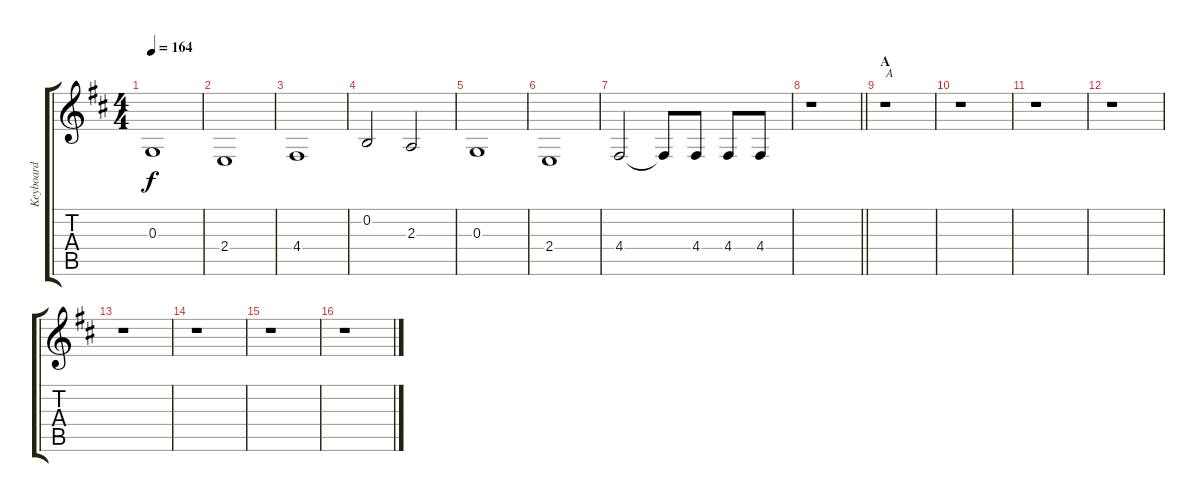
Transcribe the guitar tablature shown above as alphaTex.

\track ("Keyboard" "Keyboard") {instrument acousticgrandpiano}
\staff {score tabs}
\tuning (E4 B3 G3 D3 A2 E2) {hide}
\ts (4 4)
\tempo 164
\clef g2
\ks d
0.3.1{dy f} |
2.4.1 |
4.4.1 |
0.2.2 2.3.2 |
0.3.1 |
2.4.1 |
4.4.2 4.4{t}.8 4.4.8 4.4.8 4.4.8 |
\barLineRight lightlight
r.1 |
\section ("" "A")
r.1{txt "A"} |
r.1 |
r.1 |
r.1 |
r.1 |
r.1 |
r.1 |
r.1
